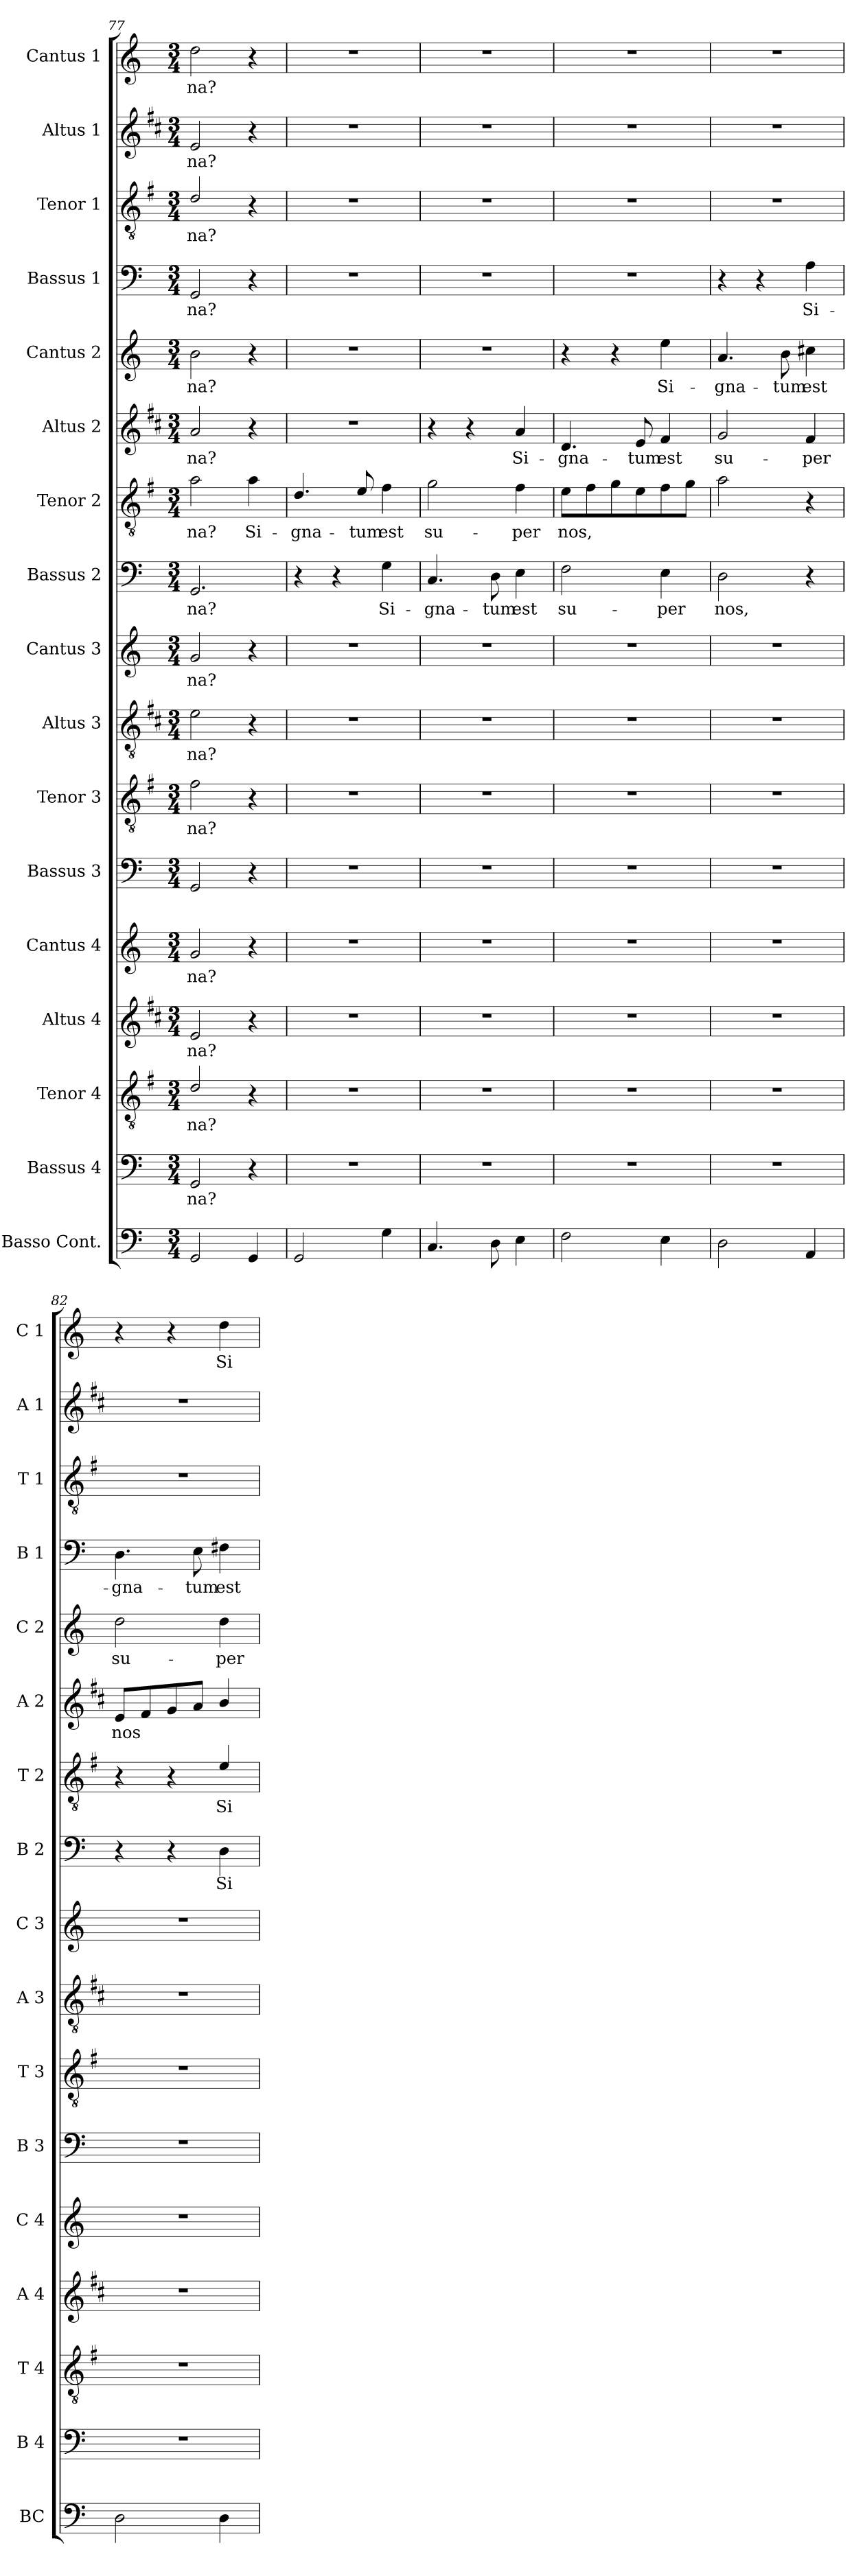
**kern	**kern	**text	**kern	**text	**kern	**text	**kern	**text	**kern	**kern	**text	**kern	**text	**kern	**text	**kern	**text	**kern	**text	**kern	**text	**kern	**text	**kern	**text	**kern	**text	**kern	**text	**kern	**text
*part17	*part16	*part16	*part15	*part15	*part14	*part14	*part13	*part13	*part12	*part11	*part11	*part10	*part10	*part9	*part9	*part8	*part8	*part7	*part7	*part6	*part6	*part5	*part5	*part4	*part4	*part3	*part3	*part2	*part2	*part1	*part1
*staff17	*staff16	*staff16	*staff15	*staff15	*staff14	*staff14	*staff13	*staff13	*staff12	*staff11	*staff11	*staff10	*staff10	*staff9	*staff9	*staff8	*staff8	*staff7	*staff7	*staff6	*staff6	*staff5	*staff5	*staff4	*staff4	*staff3	*staff3	*staff2	*staff2	*staff1	*staff1
*I"Basso Cont.	*I"Bassus 4	*	*I"Tenor 4	*	*I"Altus 4	*	*I"Cantus 4	*	*I"Bassus 3	*I"Tenor 3	*	*I"Altus 3	*	*I"Cantus 3	*	*I"Bassus 2	*	*I"Tenor 2	*	*I"Altus 2	*	*I"Cantus 2	*	*I"Bassus 1	*	*I"Tenor 1	*	*I"Altus 1	*	*I"Cantus 1	*
*I'BC	*I'B 4	*	*I'T 4	*	*I'A 4	*	*I'C 4	*	*I'B 3	*I'T 3	*	*I'A 3	*	*I'C 3	*	*I'B 2	*	*I'T 2	*	*I'A 2	*	*I'C 2	*	*I'B 1	*	*I'T 1	*	*I'A 1	*	*I'C 1	*
*clefF4	*clefF4	*	*clefGv2	*	*clefG2	*	*clefG2	*	*clefF4	*clefGv2	*	*clefGv2	*	*clefG2	*	*clefF4	*	*clefGv2	*	*clefG2	*	*clefG2	*	*clefF4	*	*clefGv2	*	*clefG2	*	*clefG2	*
*	*	*	*ITrd4c7	*	*ITrd1c2	*	*	*	*	*ITrd4c7	*	*ITrd1c2	*	*	*	*	*	*ITrd4c7	*	*ITrd1c2	*	*	*	*	*	*ITrd4c7	*	*ITrd1c2	*	*	*
*k[]	*k[]	*	*k[]	*	*k[]	*	*k[]	*	*k[]	*k[]	*	*k[]	*	*k[]	*	*k[]	*	*k[]	*	*k[]	*	*k[]	*	*k[]	*	*k[]	*	*k[]	*	*k[]	*
*C:	*C:	*	*C:	*	*C:	*	*C:	*	*C:	*C:	*	*C:	*	*C:	*	*C:	*	*C:	*	*C:	*	*C:	*	*C:	*	*C:	*	*C:	*	*C:	*
*M3/4	*M3/4	*	*M3/4	*	*M3/4	*	*M3/4	*	*M3/4	*M3/4	*	*M3/4	*	*M3/4	*	*M3/4	*	*M3/4	*	*M3/4	*	*M3/4	*	*M3/4	*	*M3/4	*	*M3/4	*	*M3/4	*
=77	=77	=77	=77	=77	=77	=77	=77	=77	=77	=77	=77	=77	=77	=77	=77	=77	=77	=77	=77	=77	=77	=77	=77	=77	=77	=77	=77	=77	=77	=77	=77
!	!	!LO:LY:b	!	!LO:LY:b	!	!LO:LY:b	!	!LO:LY:b	!	!	!LO:LY:b	!	!LO:LY:b	!	!LO:LY:b	!	!LO:LY:b	!	!LO:LY:b	!	!LO:LY:b	!	!LO:LY:b	!	!LO:LY:b	!	!LO:LY:b	!	!LO:LY:b	!	!LO:LY:b
2GG/	2GG/	-na?	2G/	-na?	2d/	-na?	2g/	-na?	2GG/	2B\	-na?	2d\	-na?	2g/	-na?	2.GG/	-na?	2d\	-na?	2g/	-na?	2b\	-na?	2GG/	-na?	2G/	-na?	2d/	-na?	2dd\	-na?
!	!	!	!	!	!	!	!	!	!	!	!	!	!	!	!	!	!	!	!LO:LY:b	!	!	!	!	!	!	!	!	!	!	!	!
4GG/	4r	.	4r	.	4r	.	4r	.	4r	4r	.	4r	.	4r	.	.	.	4d\	Si-	4r	.	4r	.	4r	.	4r	.	4r	.	4r	.
=78	=78	=78	=78	=78	=78	=78	=78	=78	=78	=78	=78	=78	=78	=78	=78	=78	=78	=78	=78	=78	=78	=78	=78	=78	=78	=78	=78	=78	=78	=78	=78
!	!	!	!	!	!	!	!	!	!	!	!	!	!	!	!	!	!	!	!LO:LY:b	!	!	!	!	!	!	!	!	!	!	!	!
2GG/	2.r	.	2.r	.	2.r	.	2.r	.	2.r	2.r	.	2.r	.	2.r	.	4r	.	4.G/	-gna-	2.r	.	2.r	.	2.r	.	2.r	.	2.r	.	2.r	.
.	.	.	.	.	.	.	.	.	.	.	.	.	.	.	.	4r	.	.	.	.	.	.	.	.	.	.	.	.	.	.	.
!	!	!	!	!	!	!	!	!	!	!	!	!	!	!	!	!	!	!	!LO:LY:b	!	!	!	!	!	!	!	!	!	!	!	!
.	.	.	.	.	.	.	.	.	.	.	.	.	.	.	.	.	.	8A/	-tum	.	.	.	.	.	.	.	.	.	.	.	.
!	!	!	!	!	!	!	!	!	!	!	!	!	!	!	!	!	!LO:LY:b	!	!LO:LY:b	!	!	!	!	!	!	!	!	!	!	!	!
4G\	.	.	.	.	.	.	.	.	.	.	.	.	.	.	.	4G\	Si-	4B\	est	.	.	.	.	.	.	.	.	.	.	.	.
=79	=79	=79	=79	=79	=79	=79	=79	=79	=79	=79	=79	=79	=79	=79	=79	=79	=79	=79	=79	=79	=79	=79	=79	=79	=79	=79	=79	=79	=79	=79	=79
!	!	!	!	!	!	!	!	!	!	!	!	!	!	!	!	!	!LO:LY:b	!	!LO:LY:b	!	!	!	!	!	!	!	!	!	!	!	!
4.C/	2.r	.	2.r	.	2.r	.	2.r	.	2.r	2.r	.	2.r	.	2.r	.	4.C/	-gna-	2c\	su-	4r	.	2.r	.	2.r	.	2.r	.	2.r	.	2.r	.
.	.	.	.	.	.	.	.	.	.	.	.	.	.	.	.	.	.	.	.	4r	.	.	.	.	.	.	.	.	.	.	.
!	!	!	!	!	!	!	!	!	!	!	!	!	!	!	!	!	!LO:LY:b	!	!	!	!	!	!	!	!	!	!	!	!	!	!
8D\	.	.	.	.	.	.	.	.	.	.	.	.	.	.	.	8D\	-tum	.	.	.	.	.	.	.	.	.	.	.	.	.	.
!	!	!	!	!	!	!	!	!	!	!	!	!	!	!	!	!	!LO:LY:b	!	!LO:LY:b	!	!LO:LY:b	!	!	!	!	!	!	!	!	!	!
4E\	.	.	.	.	.	.	.	.	.	.	.	.	.	.	.	4E\	est	4B\	-per	4g/	Si-	.	.	.	.	.	.	.	.	.	.
=80	=80	=80	=80	=80	=80	=80	=80	=80	=80	=80	=80	=80	=80	=80	=80	=80	=80	=80	=80	=80	=80	=80	=80	=80	=80	=80	=80	=80	=80	=80	=80
!	!	!	!	!	!	!	!	!	!	!	!	!	!	!	!	!	!LO:LY:b	!	!LO:LY:b	!	!LO:LY:b	!	!	!	!	!	!	!	!	!	!
2F\	2.r	.	2.r	.	2.r	.	2.r	.	2.r	2.r	.	2.r	.	2.r	.	2F\	su-	8A\L	nos,	4.c/	-gna-	4r	.	2.r	.	2.r	.	2.r	.	2.r	.
.	.	.	.	.	.	.	.	.	.	.	.	.	.	.	.	.	.	8B\	.	.	.	.	.	.	.	.	.	.	.	.	.
.	.	.	.	.	.	.	.	.	.	.	.	.	.	.	.	.	.	8c\	.	.	.	4r	.	.	.	.	.	.	.	.	.
!	!	!	!	!	!	!	!	!	!	!	!	!	!	!	!	!	!	!	!	!	!LO:LY:b	!	!	!	!	!	!	!	!	!	!
.	.	.	.	.	.	.	.	.	.	.	.	.	.	.	.	.	.	8A\	.	8d/	-tum	.	.	.	.	.	.	.	.	.	.
!	!	!	!	!	!	!	!	!	!	!	!	!	!	!	!	!	!LO:LY:b	!	!	!	!LO:LY:b	!	!LO:LY:b	!	!	!	!	!	!	!	!
4E\	.	.	.	.	.	.	.	.	.	.	.	.	.	.	.	4E\	-per	8B\	.	4e/	est	4ee\	Si-	.	.	.	.	.	.	.	.
.	.	.	.	.	.	.	.	.	.	.	.	.	.	.	.	.	.	8c\J	.	.	.	.	.	.	.	.	.	.	.	.	.
=81	=81	=81	=81	=81	=81	=81	=81	=81	=81	=81	=81	=81	=81	=81	=81	=81	=81	=81	=81	=81	=81	=81	=81	=81	=81	=81	=81	=81	=81	=81	=81
!	!	!	!	!	!	!	!	!	!	!	!	!	!	!	!	!	!LO:LY:b	!	!	!	!LO:LY:b	!	!LO:LY:b	!	!	!	!	!	!	!	!
2D\	2.r	.	2.r	.	2.r	.	2.r	.	2.r	2.r	.	2.r	.	2.r	.	2D\	nos,	2d\	.	2f/	su-	4.a/	-gna-	4r	.	2.r	.	2.r	.	2.r	.
.	.	.	.	.	.	.	.	.	.	.	.	.	.	.	.	.	.	.	.	.	.	.	.	4r	.	.	.	.	.	.	.
!	!	!	!	!	!	!	!	!	!	!	!	!	!	!	!	!	!	!	!	!	!	!	!LO:LY:b	!	!	!	!	!	!	!	!
.	.	.	.	.	.	.	.	.	.	.	.	.	.	.	.	.	.	.	.	.	.	8b\	-tum	.	.	.	.	.	.	.	.
!	!	!	!	!	!	!	!	!	!	!	!	!	!	!	!	!	!	!	!	!	!LO:LY:b	!	!LO:LY:b	!	!LO:LY:b	!	!	!	!	!	!
4AA/	.	.	.	.	.	.	.	.	.	.	.	.	.	.	.	4r	.	4r	.	4e/	-per	4cc#X\	est	4A\	Si-	.	.	.	.	.	.
=82	=82	=82	=82	=82	=82	=82	=82	=82	=82	=82	=82	=82	=82	=82	=82	=82	=82	=82	=82	=82	=82	=82	=82	=82	=82	=82	=82	=82	=82	=82	=82
!	!	!	!	!	!	!	!	!	!	!	!	!	!	!	!	!	!	!	!	!	!LO:LY:b	!	!LO:LY:b	!	!LO:LY:b	!	!	!	!	!	!
2D\	2.r	.	2.r	.	2.r	.	2.r	.	2.r	2.r	.	2.r	.	2.r	.	4r	.	4r	.	8d/L	nos	2dd\	su-	4.D\	-gna-	2.r	.	2.r	.	4r	.
.	.	.	.	.	.	.	.	.	.	.	.	.	.	.	.	.	.	.	.	8e/	.	.	.	.	.	.	.	.	.	.	.
.	.	.	.	.	.	.	.	.	.	.	.	.	.	.	.	4r	.	4r	.	8f/	.	.	.	.	.	.	.	.	.	4r	.
!	!	!	!	!	!	!	!	!	!	!	!	!	!	!	!	!	!	!	!	!	!	!	!	!	!LO:LY:b	!	!	!	!	!	!
.	.	.	.	.	.	.	.	.	.	.	.	.	.	.	.	.	.	.	.	8g/J	.	.	.	8E\	-tum	.	.	.	.	.	.
!	!	!	!	!	!	!	!	!	!	!	!	!	!	!	!	!	!LO:LY:b	!	!LO:LY:b	!	!	!	!LO:LY:b	!	!LO:LY:b	!	!	!	!	!	!LO:LY:b
4D\	.	.	.	.	.	.	.	.	.	.	.	.	.	.	.	4D\	Si-	4A/	Si-	4a/	.	4dd\	-per	4F#X\	est	.	.	.	.	4dd\	Si-
=	=	=	=	=	=	=	=	=	=	=	=	=	=	=	=	=	=	=	=	=	=	=	=	=	=	=	=	=	=	=	=
*-	*-	*-	*-	*-	*-	*-	*-	*-	*-	*-	*-	*-	*-	*-	*-	*-	*-	*-	*-	*-	*-	*-	*-	*-	*-	*-	*-	*-	*-	*-	*-
